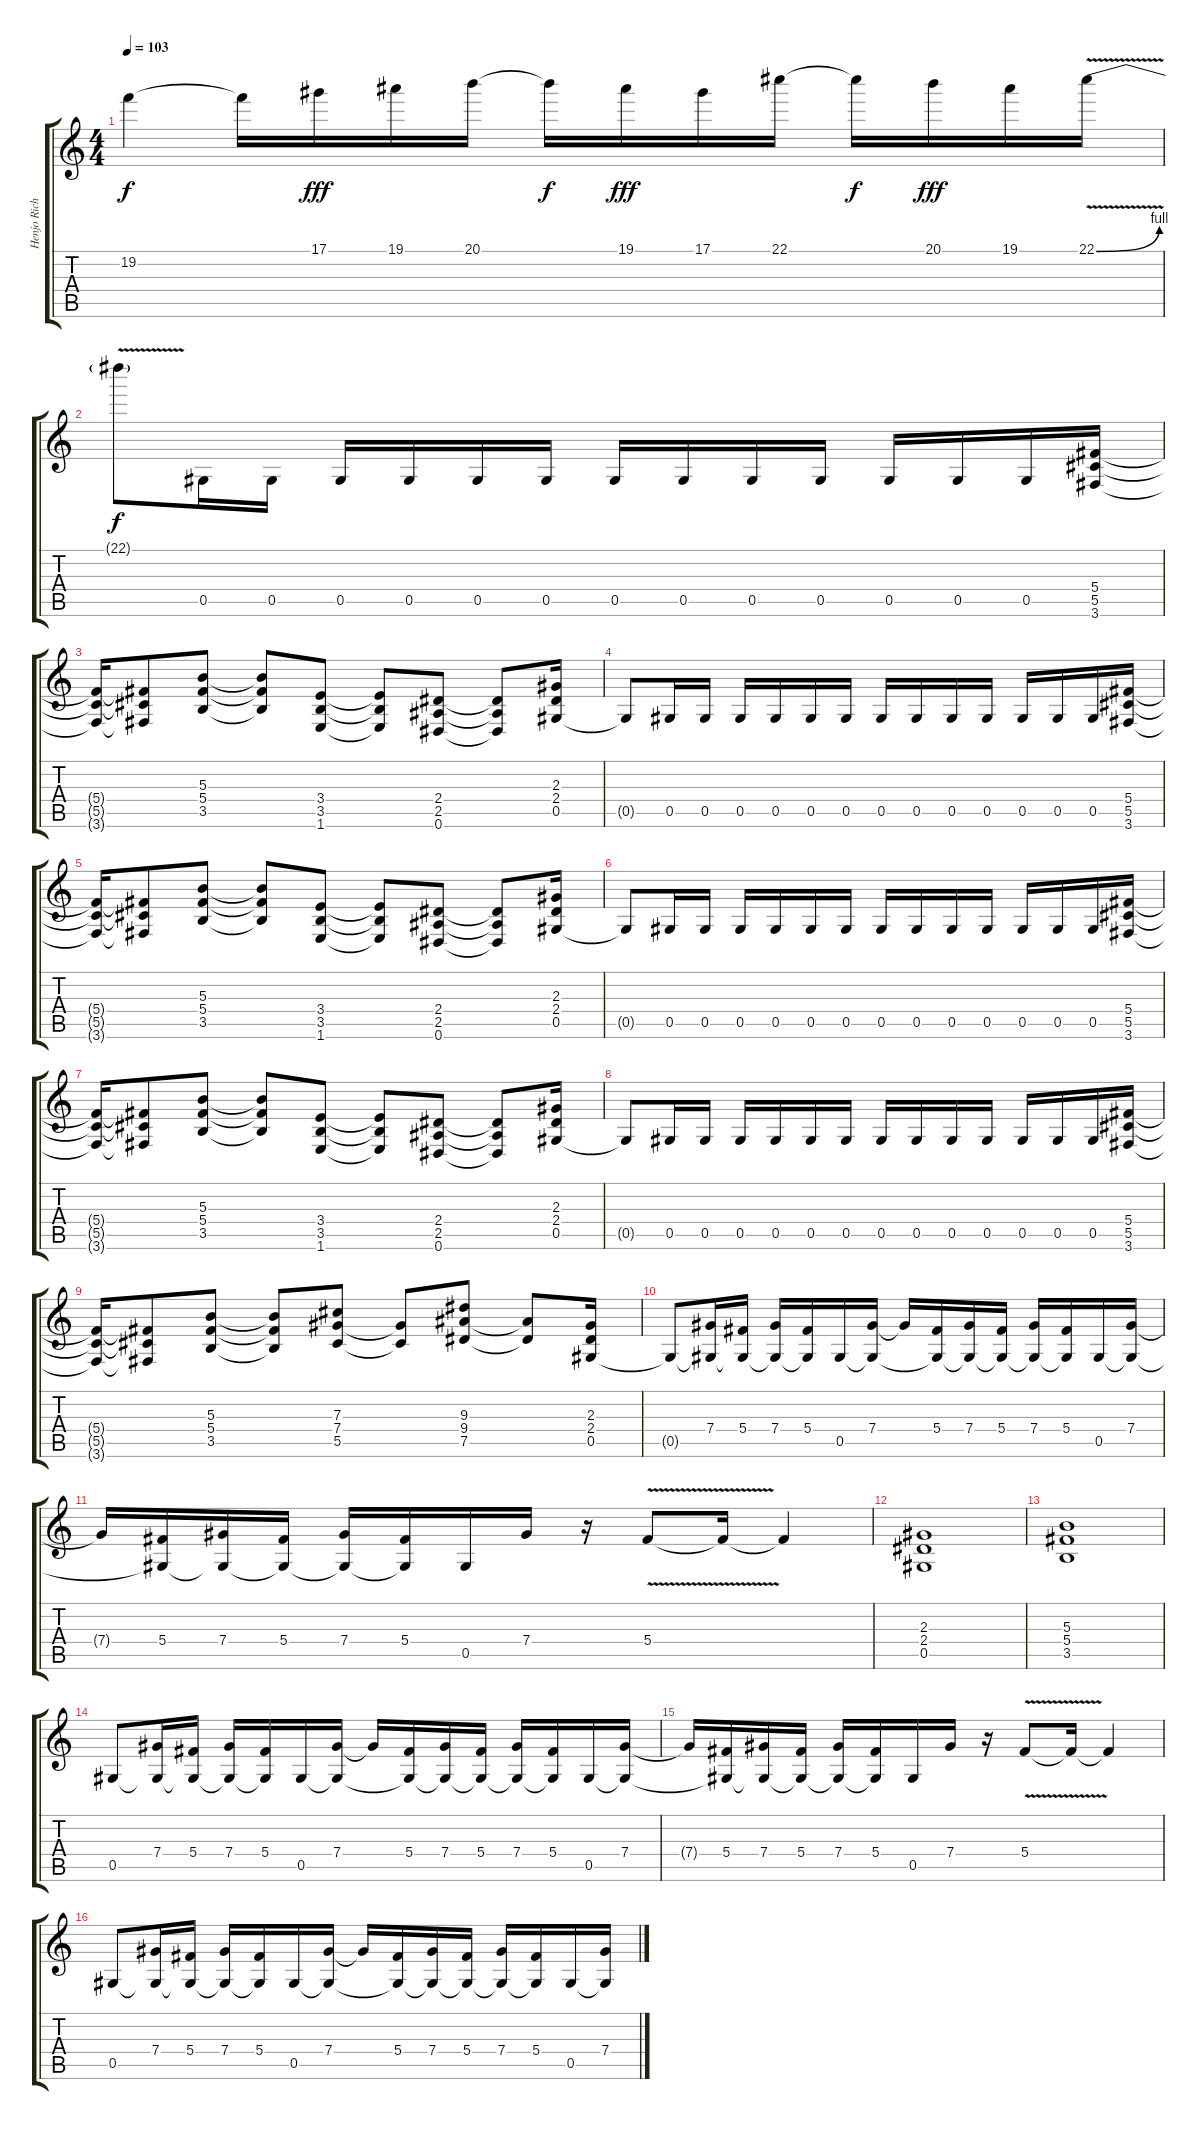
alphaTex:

\track ("Henjo Richter - Guitar" "Henjo Rich") {instrument overdrivenguitar}
\staff {score tabs}
\tuning (Eb4 Bb3 Gb3 Db3 Ab2 Eb2) {hide}
\ts (4 4)
\tempo 103
\clef g2
\ks c
19.2{t}.4{dy f} 19.2{t}.16 17.1.16{dy fff} 19.1.16 20.1.16 20.1{t}.16{dy f} 19.1.16{dy fff} 17.1.16 22.1.16 22.1{t}.16{dy f} 20.1.16{dy fff} 19.1.16 22.1{be (bend 0 0 60 4) v}.16 |
22.1{t}.8{dy f} 0.5.16 0.5.16 0.5.16 0.5.16 0.5.16 0.5.16 0.5.16 0.5.16 0.5.16 0.5.16 0.5.16 0.5.16 0.5.16 (5.4 5.5 3.6).16 |
(5.4{t} 5.5{t} 3.6{t}).16 (5.4{t} 5.5{t} 3.6{t}).8 (5.3 5.4 3.5).8 (5.3{t} 5.4{t} 3.5{t}).8 (3.4 3.5 1.6).8 (3.4{t} 3.5{t} 1.6{t}).8 (2.4 2.5 0.6).8 (2.4{t} 2.5{t} 0.6{t}).8 (2.3 2.4 0.5).16 |
0.5{t}.8 0.5.16 0.5.16 0.5.16 0.5.16 0.5.16 0.5.16 0.5.16 0.5.16 0.5.16 0.5.16 0.5.16 0.5.16 0.5.16 (5.4 5.5 3.6).16 |
(5.4{t} 5.5{t} 3.6{t}).16 (5.4{t} 5.5{t} 3.6{t}).8 (5.3 5.4 3.5).8 (5.3{t} 5.4{t} 3.5{t}).8 (3.4 3.5 1.6).8 (3.4{t} 3.5{t} 1.6{t}).8 (2.4 2.5 0.6).8 (2.4{t} 2.5{t} 0.6{t}).8 (2.3 2.4 0.5).16 |
0.5{t}.8 0.5.16 0.5.16 0.5.16 0.5.16 0.5.16 0.5.16 0.5.16 0.5.16 0.5.16 0.5.16 0.5.16 0.5.16 0.5.16 (5.4 5.5 3.6).16 |
(5.4{t} 5.5{t} 3.6{t}).16 (5.4{t} 5.5{t} 3.6{t}).8 (5.3 5.4 3.5).8 (5.3{t} 5.4{t} 3.5{t}).8 (3.4 3.5 1.6).8 (3.4{t} 3.5{t} 1.6{t}).8 (2.4 2.5 0.6).8 (2.4{t} 2.5{t} 0.6{t}).8 (2.3 2.4 0.5).16 |
0.5{t}.8 0.5.16 0.5.16 0.5.16 0.5.16 0.5.16 0.5.16 0.5.16 0.5.16 0.5.16 0.5.16 0.5.16 0.5.16 0.5.16 (5.4 5.5 3.6).16 |
(5.4{t} 5.5{t} 3.6{t}).16 (5.4{t} 5.5{t} 3.6{t}).8 (5.3 5.4 3.5).8 (5.3{t} 5.4{t} 3.5{t}).8 (7.3 7.4 5.5).8 (7.4{t} 5.5{t}).8 (9.3 9.4 7.5).8 (9.4{t} 7.5{t}).8 (2.3 2.4 0.5).16 |
0.5{t}.8 (7.4 0.5{t}).16 (5.4 0.5{t}).16 (7.4 0.5{t}).16 (5.4 0.5{t}).16 0.5.16 (7.4 0.5{t}).16 7.4{t}.16 (5.4 0.5{t}).16 (7.4 0.5{t}).16 (5.4 0.5{t}).16 (7.4 0.5{t}).16 (5.4 0.5{t}).16 0.5.16 (7.4 0.5{t}).16 |
7.4{t}.16 (5.4 0.5{t}).16 (7.4 0.5{t}).16 (5.4 0.5{t}).16 (7.4 0.5{t}).16 (5.4 0.5{t}).16 0.5.16 7.4.16 r.16 5.4{v}.8 5.4{t}.16 5.4{t}.4 |
(2.3 2.4 0.5).1 |
(5.3 5.4 3.5).1 |
0.5.8 (7.4 0.5{t}).16 (5.4 0.5{t}).16 (7.4 0.5{t}).16 (5.4 0.5{t}).16 0.5.16 (7.4 0.5{t}).16 7.4{t}.16 (5.4 0.5{t}).16 (7.4 0.5{t}).16 (5.4 0.5{t}).16 (7.4 0.5{t}).16 (5.4 0.5{t}).16 0.5.16 (7.4 0.5{t}).16 |
7.4{t}.16 (5.4 0.5{t}).16 (7.4 0.5{t}).16 (5.4 0.5{t}).16 (7.4 0.5{t}).16 (5.4 0.5{t}).16 0.5.16 7.4.16 r.16 5.4{v}.8 5.4{t}.16 5.4{t}.4 |
0.5.8 (7.4 0.5{t}).16 (5.4 0.5{t}).16 (7.4 0.5{t}).16 (5.4 0.5{t}).16 0.5.16 (7.4 0.5{t}).16 7.4{t}.16 (5.4 0.5{t}).16 (7.4 0.5{t}).16 (5.4 0.5{t}).16 (7.4 0.5{t}).16 (5.4 0.5{t}).16 0.5.16 (7.4 0.5{t}).16
